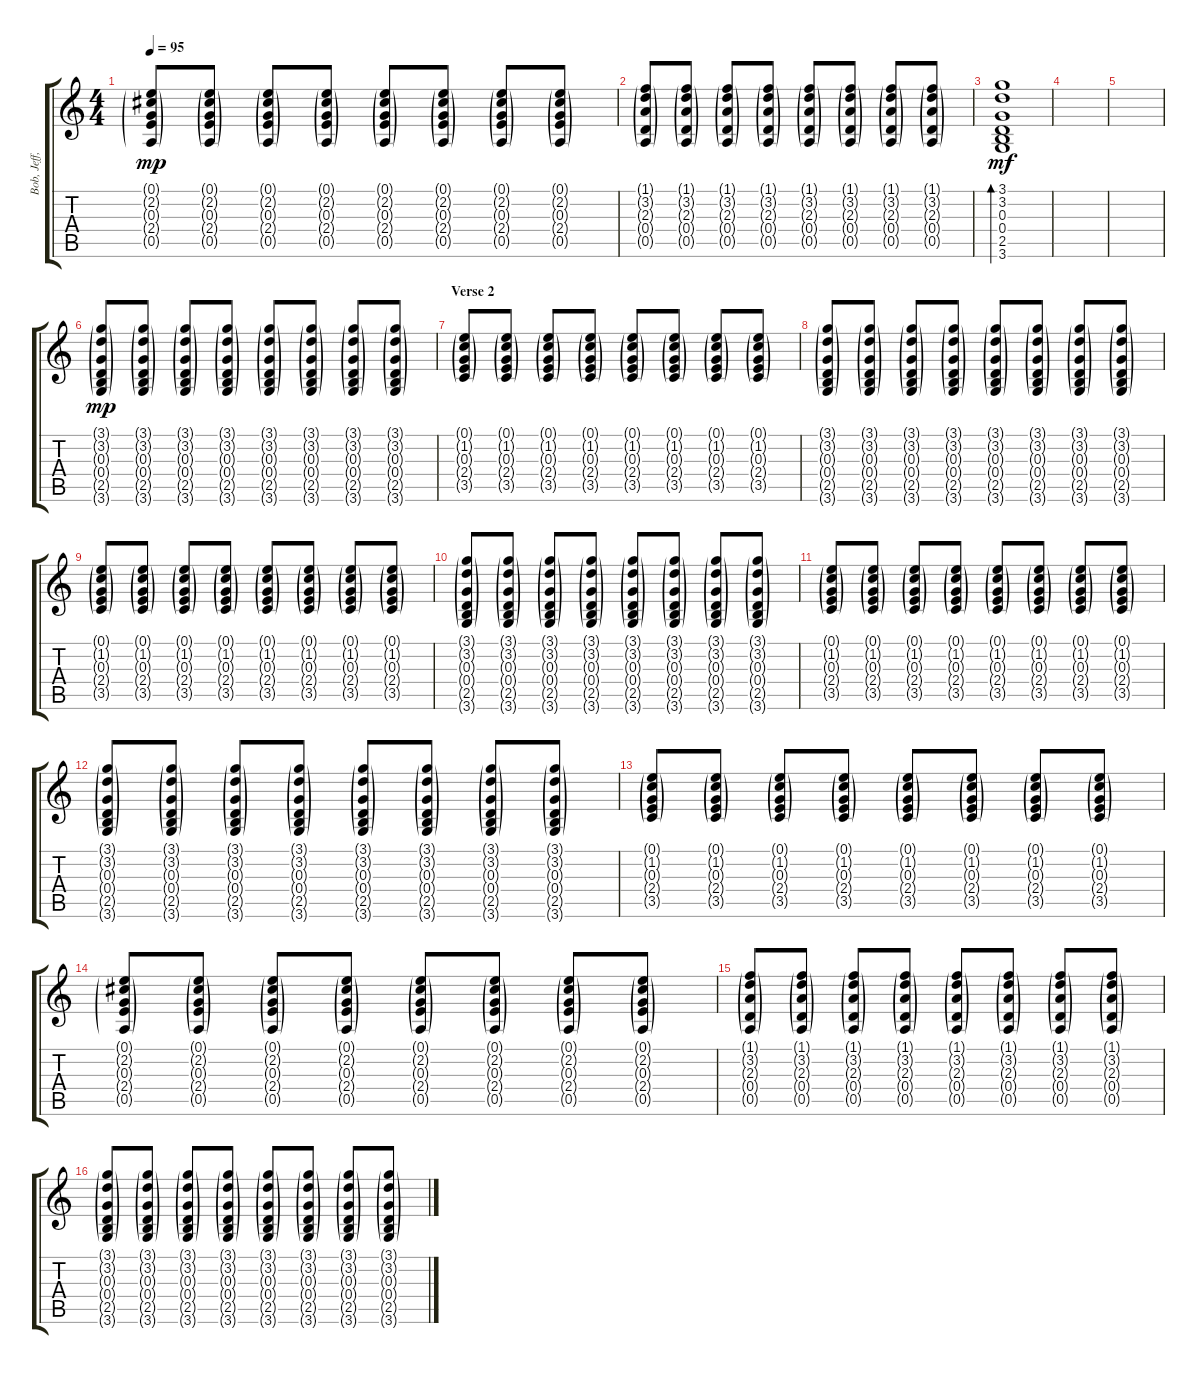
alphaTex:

\track ("Bob, Jeff, George" "Bob, Jeff,") {instrument acousticguitarnylon}
\staff {score tabs}
\tuning (E4 B3 G3 D3 A2 E2) {hide}
\ts (4 4)
\tempo 95
\clef g2
\ks c
(0.1{g} 2.2{g} 0.3{g} 2.4{g} 0.5{g}).8{dy mp} (0.1{g} 2.2{g} 0.3{g} 2.4{g} 0.5{g}).8 (0.1{g} 2.2{g} 0.3{g} 2.4{g} 0.5{g}).8 (0.1{g} 2.2{g} 0.3{g} 2.4{g} 0.5{g}).8 (0.1{g} 2.2{g} 0.3{g} 2.4{g} 0.5{g}).8 (0.1{g} 2.2{g} 0.3{g} 2.4{g} 0.5{g}).8 (0.1{g} 2.2{g} 0.3{g} 2.4{g} 0.5{g}).8 (0.1{g} 2.2{g} 0.3{g} 2.4{g} 0.5{g}).8 |
(1.1{g} 3.2{g} 2.3{g} 0.4{g} 0.5{g}).8 (1.1{g} 3.2{g} 2.3{g} 0.4{g} 0.5{g}).8 (1.1{g} 3.2{g} 2.3{g} 0.4{g} 0.5{g}).8 (1.1{g} 3.2{g} 2.3{g} 0.4{g} 0.5{g}).8 (1.1{g} 3.2{g} 2.3{g} 0.4{g} 0.5{g}).8 (1.1{g} 3.2{g} 2.3{g} 0.4{g} 0.5{g}).8 (1.1{g} 3.2{g} 2.3{g} 0.4{g} 0.5{g}).8 (1.1{g} 3.2{g} 2.3{g} 0.4{g} 0.5{g}).8 |
(3.1 3.2 0.3 0.4 2.5 3.6).1{bd 60 dy mf} |
|
|
(3.1{g} 3.2{g} 0.3{g} 0.4{g} 2.5{g} 3.6{g}).8{dy mp} (3.1{g} 3.2{g} 0.3{g} 0.4{g} 2.5{g} 3.6{g}).8 (3.1{g} 3.2{g} 0.3{g} 0.4{g} 2.5{g} 3.6{g}).8 (3.1{g} 3.2{g} 0.3{g} 0.4{g} 2.5{g} 3.6{g}).8 (3.1{g} 3.2{g} 0.3{g} 0.4{g} 2.5{g} 3.6{g}).8 (3.1{g} 3.2{g} 0.3{g} 0.4{g} 2.5{g} 3.6{g}).8 (3.1{g} 3.2{g} 0.3{g} 0.4{g} 2.5{g} 3.6{g}).8 (3.1{g} 3.2{g} 0.3{g} 0.4{g} 2.5{g} 3.6{g}).8 |
\section ("" "Verse 2")
(0.1{g} 1.2{g} 0.3{g} 2.4{g} 3.5{g}).8 (0.1{g} 1.2{g} 0.3{g} 2.4{g} 3.5{g}).8 (0.1{g} 1.2{g} 0.3{g} 2.4{g} 3.5{g}).8 (0.1{g} 1.2{g} 0.3{g} 2.4{g} 3.5{g}).8 (0.1{g} 1.2{g} 0.3{g} 2.4{g} 3.5{g}).8 (0.1{g} 1.2{g} 0.3{g} 2.4{g} 3.5{g}).8 (0.1{g} 1.2{g} 0.3{g} 2.4{g} 3.5{g}).8 (0.1{g} 1.2{g} 0.3{g} 2.4{g} 3.5{g}).8 |
(3.1{g} 3.2{g} 0.3{g} 0.4{g} 2.5{g} 3.6{g}).8 (3.1{g} 3.2{g} 0.3{g} 0.4{g} 2.5{g} 3.6{g}).8 (3.1{g} 3.2{g} 0.3{g} 0.4{g} 2.5{g} 3.6{g}).8 (3.1{g} 3.2{g} 0.3{g} 0.4{g} 2.5{g} 3.6{g}).8 (3.1{g} 3.2{g} 0.3{g} 0.4{g} 2.5{g} 3.6{g}).8 (3.1{g} 3.2{g} 0.3{g} 0.4{g} 2.5{g} 3.6{g}).8 (3.1{g} 3.2{g} 0.3{g} 0.4{g} 2.5{g} 3.6{g}).8 (3.1{g} 3.2{g} 0.3{g} 0.4{g} 2.5{g} 3.6{g}).8 |
(0.1{g} 1.2{g} 0.3{g} 2.4{g} 3.5{g}).8 (0.1{g} 1.2{g} 0.3{g} 2.4{g} 3.5{g}).8 (0.1{g} 1.2{g} 0.3{g} 2.4{g} 3.5{g}).8 (0.1{g} 1.2{g} 0.3{g} 2.4{g} 3.5{g}).8 (0.1{g} 1.2{g} 0.3{g} 2.4{g} 3.5{g}).8 (0.1{g} 1.2{g} 0.3{g} 2.4{g} 3.5{g}).8 (0.1{g} 1.2{g} 0.3{g} 2.4{g} 3.5{g}).8 (0.1{g} 1.2{g} 0.3{g} 2.4{g} 3.5{g}).8 |
(3.1{g} 3.2{g} 0.3{g} 0.4{g} 2.5{g} 3.6{g}).8 (3.1{g} 3.2{g} 0.3{g} 0.4{g} 2.5{g} 3.6{g}).8 (3.1{g} 3.2{g} 0.3{g} 0.4{g} 2.5{g} 3.6{g}).8 (3.1{g} 3.2{g} 0.3{g} 0.4{g} 2.5{g} 3.6{g}).8 (3.1{g} 3.2{g} 0.3{g} 0.4{g} 2.5{g} 3.6{g}).8 (3.1{g} 3.2{g} 0.3{g} 0.4{g} 2.5{g} 3.6{g}).8 (3.1{g} 3.2{g} 0.3{g} 0.4{g} 2.5{g} 3.6{g}).8 (3.1{g} 3.2{g} 0.3{g} 0.4{g} 2.5{g} 3.6{g}).8 |
(0.1{g} 1.2{g} 0.3{g} 2.4{g} 3.5{g}).8 (0.1{g} 1.2{g} 0.3{g} 2.4{g} 3.5{g}).8 (0.1{g} 1.2{g} 0.3{g} 2.4{g} 3.5{g}).8 (0.1{g} 1.2{g} 0.3{g} 2.4{g} 3.5{g}).8 (0.1{g} 1.2{g} 0.3{g} 2.4{g} 3.5{g}).8 (0.1{g} 1.2{g} 0.3{g} 2.4{g} 3.5{g}).8 (0.1{g} 1.2{g} 0.3{g} 2.4{g} 3.5{g}).8 (0.1{g} 1.2{g} 0.3{g} 2.4{g} 3.5{g}).8 |
(3.1{g} 3.2{g} 0.3{g} 0.4{g} 2.5{g} 3.6{g}).8 (3.1{g} 3.2{g} 0.3{g} 0.4{g} 2.5{g} 3.6{g}).8 (3.1{g} 3.2{g} 0.3{g} 0.4{g} 2.5{g} 3.6{g}).8 (3.1{g} 3.2{g} 0.3{g} 0.4{g} 2.5{g} 3.6{g}).8 (3.1{g} 3.2{g} 0.3{g} 0.4{g} 2.5{g} 3.6{g}).8 (3.1{g} 3.2{g} 0.3{g} 0.4{g} 2.5{g} 3.6{g}).8 (3.1{g} 3.2{g} 0.3{g} 0.4{g} 2.5{g} 3.6{g}).8 (3.1{g} 3.2{g} 0.3{g} 0.4{g} 2.5{g} 3.6{g}).8 |
(0.1{g} 1.2{g} 0.3{g} 2.4{g} 3.5{g}).8 (0.1{g} 1.2{g} 0.3{g} 2.4{g} 3.5{g}).8 (0.1{g} 1.2{g} 0.3{g} 2.4{g} 3.5{g}).8 (0.1{g} 1.2{g} 0.3{g} 2.4{g} 3.5{g}).8 (0.1{g} 1.2{g} 0.3{g} 2.4{g} 3.5{g}).8 (0.1{g} 1.2{g} 0.3{g} 2.4{g} 3.5{g}).8 (0.1{g} 1.2{g} 0.3{g} 2.4{g} 3.5{g}).8 (0.1{g} 1.2{g} 0.3{g} 2.4{g} 3.5{g}).8 |
(0.1{g} 2.2{g} 0.3{g} 2.4{g} 0.5{g}).8 (0.1{g} 2.2{g} 0.3{g} 2.4{g} 0.5{g}).8 (0.1{g} 2.2{g} 0.3{g} 2.4{g} 0.5{g}).8 (0.1{g} 2.2{g} 0.3{g} 2.4{g} 0.5{g}).8 (0.1{g} 2.2{g} 0.3{g} 2.4{g} 0.5{g}).8 (0.1{g} 2.2{g} 0.3{g} 2.4{g} 0.5{g}).8 (0.1{g} 2.2{g} 0.3{g} 2.4{g} 0.5{g}).8 (0.1{g} 2.2{g} 0.3{g} 2.4{g} 0.5{g}).8 |
(1.1{g} 3.2{g} 2.3{g} 0.4{g} 0.5{g}).8 (1.1{g} 3.2{g} 2.3{g} 0.4{g} 0.5{g}).8 (1.1{g} 3.2{g} 2.3{g} 0.4{g} 0.5{g}).8 (1.1{g} 3.2{g} 2.3{g} 0.4{g} 0.5{g}).8 (1.1{g} 3.2{g} 2.3{g} 0.4{g} 0.5{g}).8 (1.1{g} 3.2{g} 2.3{g} 0.4{g} 0.5{g}).8 (1.1{g} 3.2{g} 2.3{g} 0.4{g} 0.5{g}).8 (1.1{g} 3.2{g} 2.3{g} 0.4{g} 0.5{g}).8 |
(3.1{g} 3.2{g} 0.3{g} 0.4{g} 2.5{g} 3.6{g}).8 (3.1{g} 3.2{g} 0.3{g} 0.4{g} 2.5{g} 3.6{g}).8 (3.1{g} 3.2{g} 0.3{g} 0.4{g} 2.5{g} 3.6{g}).8 (3.1{g} 3.2{g} 0.3{g} 0.4{g} 2.5{g} 3.6{g}).8 (3.1{g} 3.2{g} 0.3{g} 0.4{g} 2.5{g} 3.6{g}).8 (3.1{g} 3.2{g} 0.3{g} 0.4{g} 2.5{g} 3.6{g}).8 (3.1{g} 3.2{g} 0.3{g} 0.4{g} 2.5{g} 3.6{g}).8 (3.1{g} 3.2{g} 0.3{g} 0.4{g} 2.5{g} 3.6{g}).8
